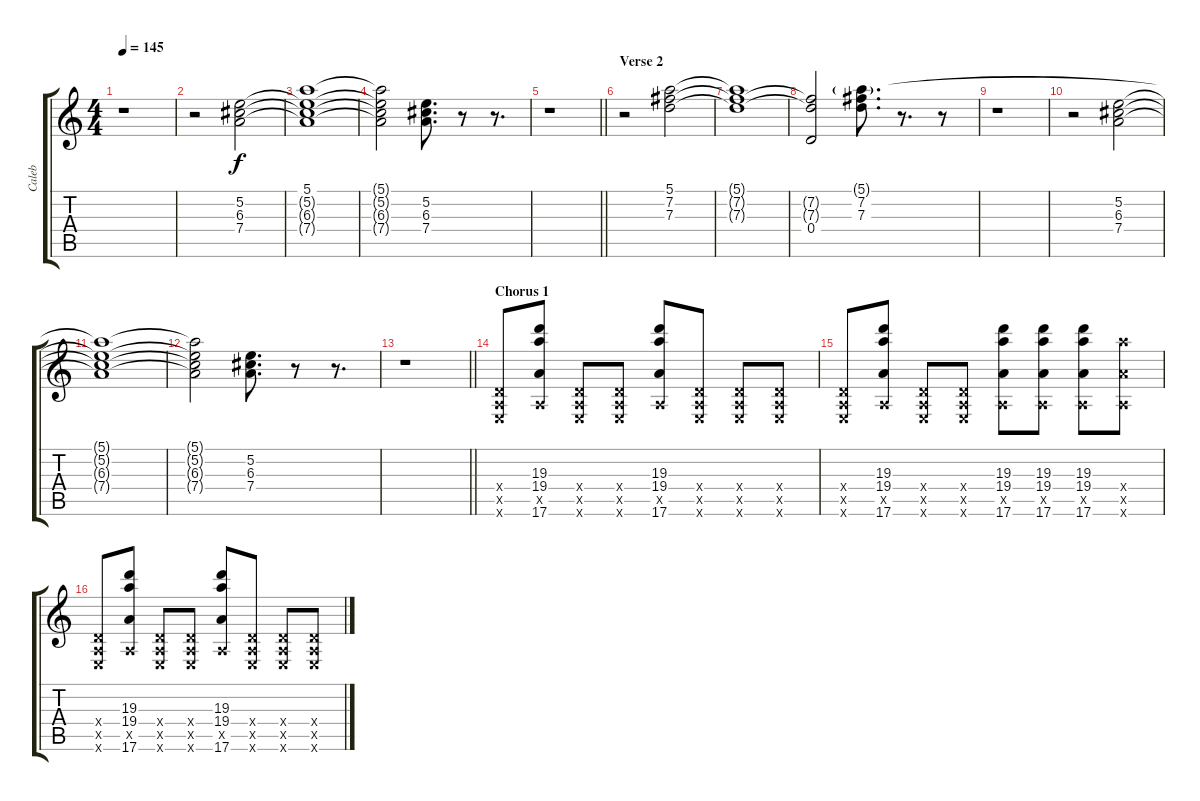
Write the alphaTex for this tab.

\track ("Caleb" "Caleb") {instrument electricguitarclean}
\staff {score tabs}
\tuning (E4 B3 G3 D3 A2 E2) {hide}
\ts (4 4)
\tempo 145
\clef g2
\ks c
r.1{dy f} |
r.2 (5.2 6.3 7.4).2 |
(5.1{t} 5.2{t} 6.3{t} 7.4{t}).1 |
(5.1{t} 5.2{t} 6.3{t} 7.4{t}).2 (5.2 6.3 7.4).8{d} r.8 r.8{d} |
\barLineRight lightlight
r.1 |
\section ("" "Verse 2")
r.2 (5.1 7.2 7.3).2 |
(5.1{t} 7.2{t} 7.3{t}).1 |
(7.2{t} 7.3{t} 0.4).2 (5.1{g} 7.2 7.3).8{d} r.8{d} r.8 |
r.1 |
r.2 (5.2 6.3 7.4).2 |
(5.1{t} 5.2{t} 6.3{t} 7.4{t}).1 |
(5.1{t} 5.2{t} 6.3{t} 7.4{t}).2 (5.2 6.3 7.4).8{d} r.8 r.8{d} |
\barLineRight lightlight
r.1 |
\section ("" "Chorus 1")
(0.4{x} 0.5{x} 0.6{x}).8 (19.3 19.4 0.5{x} 17.6).8 (0.4{x} 0.5{x} 0.6{x}).8 (0.4{x} 0.5{x} 0.6{x}).8 (19.3 19.4 0.5{x} 17.6).8 (0.4{x} 0.5{x} 0.6{x}).8 (0.4{x} 0.5{x} 0.6{x}).8 (0.4{x} 0.5{x} 0.6{x}).8 |
(0.4{x} 0.5{x} 0.6{x}).8 (19.3 19.4 0.5{x} 17.6).8 (0.4{x} 0.5{x} 0.6{x}).8 (0.4{x} 0.5{x} 0.6{x}).8 (19.3 19.4 0.5{x} 17.6).8 (19.3 19.4 0.5{x} 17.6).8 (19.3 19.4 0.5{x} 17.6).8 (19.4{x} 0.5{x} 17.6{x}).8 |
(0.4{x} 0.5{x} 0.6{x}).8 (19.3 19.4 0.5{x} 17.6).8 (0.4{x} 0.5{x} 0.6{x}).8 (0.4{x} 0.5{x} 0.6{x}).8 (19.3 19.4 0.5{x} 17.6).8 (0.4{x} 0.5{x} 0.6{x}).8 (0.4{x} 0.5{x} 0.6{x}).8 (0.4{x} 0.5{x} 0.6{x}).8
